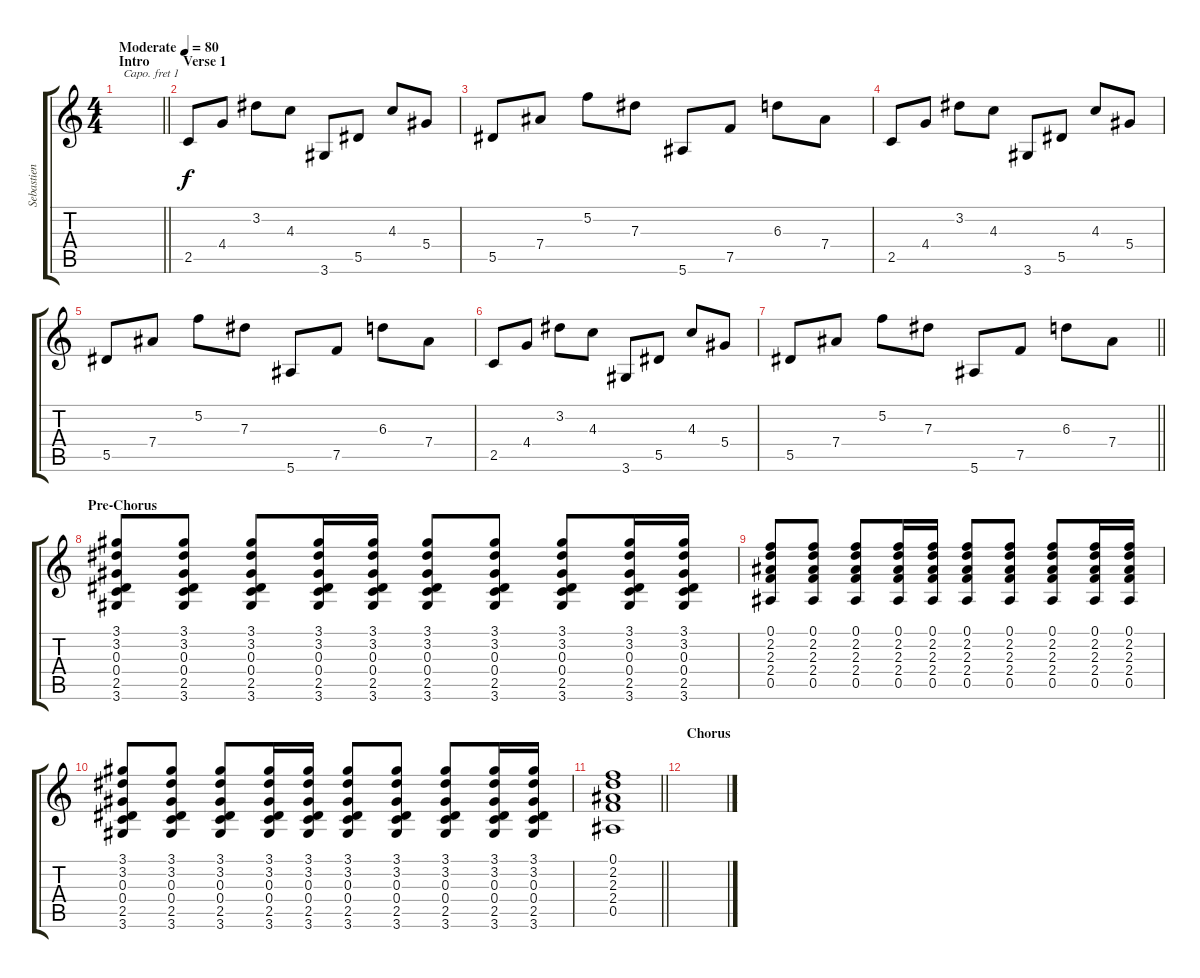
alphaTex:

\track ("Sebastien" "Sebastien") {instrument acousticguitarsteel}
\staff {score tabs}
\capo 1
\tuning (E4 B3 G3 D3 A2 E2) {hide}
\ts (4 4)
\section ("" "Intro")
\tempo (80 "Moderate")
\clef g2
\barLineRight lightlight
\ks c
|
\section ("" "Verse 1")
2.5.8 4.4.8 3.2.8 4.3.8 3.6.8 5.5.8 4.3.8 5.4.8 |
5.5.8 7.4.8 5.2.8 7.3.8 5.6.8 7.5.8 6.3.8 7.4.8 |
2.5.8 4.4.8 3.2.8 4.3.8 3.6.8 5.5.8 4.3.8 5.4.8 |
5.5.8 7.4.8 5.2.8 7.3.8 5.6.8 7.5.8 6.3.8 7.4.8 |
2.5.8 4.4.8 3.2.8 4.3.8 3.6.8 5.5.8 4.3.8 5.4.8 |
\barLineRight lightlight
5.5.8 7.4.8 5.2.8 7.3.8 5.6.8 7.5.8 6.3.8 7.4.8 |
\section ("" "Pre-Chorus")
(3.1 3.2 0.3 0.4 2.5 3.6).8 (3.1 3.2 0.3 0.4 2.5 3.6).8 (3.1 3.2 0.3 0.4 2.5 3.6).8 (3.1 3.2 0.3 0.4 2.5 3.6).16 (3.1 3.2 0.3 0.4 2.5 3.6).16 (3.1 3.2 0.3 0.4 2.5 3.6).8 (3.1 3.2 0.3 0.4 2.5 3.6).8 (3.1 3.2 0.3 0.4 2.5 3.6).8 (3.1 3.2 0.3 0.4 2.5 3.6).16 (3.1 3.2 0.3 0.4 2.5 3.6).16 |
(0.1 2.2 2.3 2.4 0.5).8 (0.1 2.2 2.3 2.4 0.5).8 (0.1 2.2 2.3 2.4 0.5).8 (0.1 2.2 2.3 2.4 0.5).16 (0.1 2.2 2.3 2.4 0.5).16 (0.1 2.2 2.3 2.4 0.5).8 (0.1 2.2 2.3 2.4 0.5).8 (0.1 2.2 2.3 2.4 0.5).8 (0.1 2.2 2.3 2.4 0.5).16 (0.1 2.2 2.3 2.4 0.5).16 |
(3.1 3.2 0.3 0.4 2.5 3.6).8 (3.1 3.2 0.3 0.4 2.5 3.6).8 (3.1 3.2 0.3 0.4 2.5 3.6).8 (3.1 3.2 0.3 0.4 2.5 3.6).16 (3.1 3.2 0.3 0.4 2.5 3.6).16 (3.1 3.2 0.3 0.4 2.5 3.6).8 (3.1 3.2 0.3 0.4 2.5 3.6).8 (3.1 3.2 0.3 0.4 2.5 3.6).8 (3.1 3.2 0.3 0.4 2.5 3.6).16 (3.1 3.2 0.3 0.4 2.5 3.6).16 |
\barLineRight lightlight
(0.1 2.2 2.3 2.4 0.5).1 |
\section ("" "Chorus")
